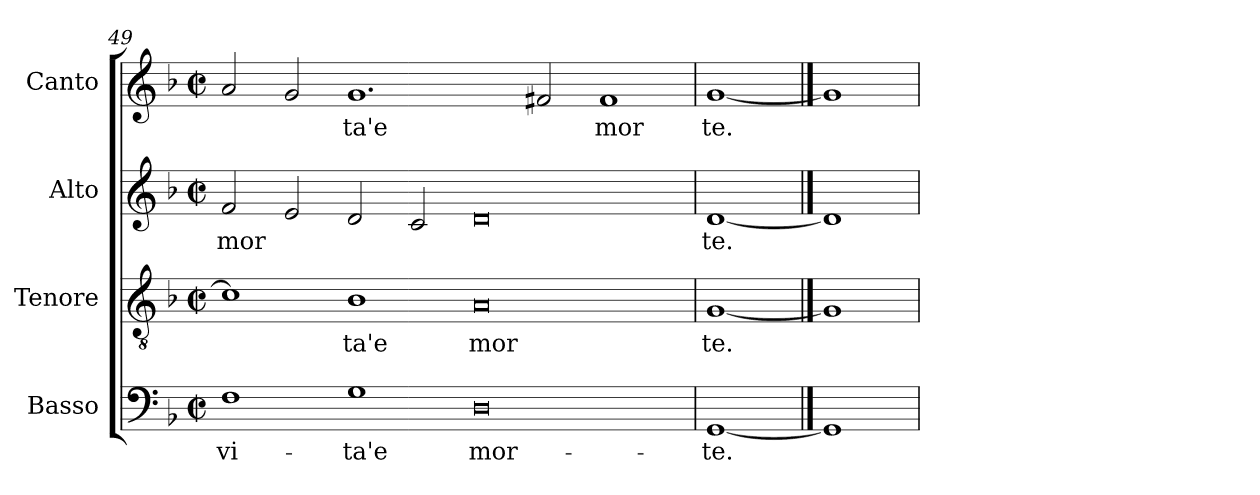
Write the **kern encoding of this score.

**kern	**text	**kern	**text	**kern	**text	**kern	**text
*part4	*part4	*part3	*part3	*part2	*part2	*part1	*part1
*staff4	*staff4	*staff3	*staff3	*staff2	*staff2	*staff1	*staff1
*I"Basso	*	*I"Tenore	*	*I"Alto	*	*I"Canto	*
*clefF4	*	*clefGv2	*	*clefG2	*	*clefG2	*
*k[b-]	*	*k[b-]	*	*k[b-]	*	*k[b-]	*
*F:	*	*F:	*	*F:	*	*F:	*
*M2/2	*	*M2/2	*	*M2/2	*	*M2/2	*
*met(c|)	*	*met(c|)	*	*met(c|)	*	*met(c|)	*
=49	=49	=49	=49	=49	=49	=49	=49
!	!LO:LY:b:cj	!	!LO:LY:b:cj	!	!LO:LY:b:cj	!	!LO:LY:b:cj
1F	vi-	1c]	.	2f/	mor-	2a/	.
!	!	!	!	!	!LO:LY:b:cj	!	!LO:LY:b:cj
.	.	.	.	2e/	--	2g/	.
!	!LO:LY:b:cj	!	!LO:LY:b:cj	!	!LO:LY:b:cj	!	!LO:LY:b:cj
1G	-ta'e	1B-	ta'e	2d/	--	1.g	ta'e
!	!	!	!	!	!LO:LY:b:cj	!	!
.	.	.	.	2c/	--	.	.
!	!LO:LY:b:cj	!	!LO:LY:b:cj	!	!LO:LY:b:cj	!	!
0D	mor-	0A	mor	0d	--	.	.
!	!	!	!	!	!	!	!LO:LY:b:cj
.	.	.	.	.	.	2f#/	.
!	!	!	!	!	!	!	!LO:LY:b:cj
.	.	.	.	.	.	1f#	mor
=50	=50	=50	=50	=50	=50	=50	=50
!	!LO:LY:b:cj	!	!LO:LY:b:cj	!	!LO:LY:b:cj	!	!LO:LY:b:cj
[1GG	-te.	[1G	te.	[1d	-te.	[1g	te.
==51	==51	==51	==51	==51	==51	==51	==51
1GG]	.	1G]	.	1d]	.	1g]	.
=	=	=	=	=	=	=	=
*-	*-	*-	*-	*-	*-	*-	*-
